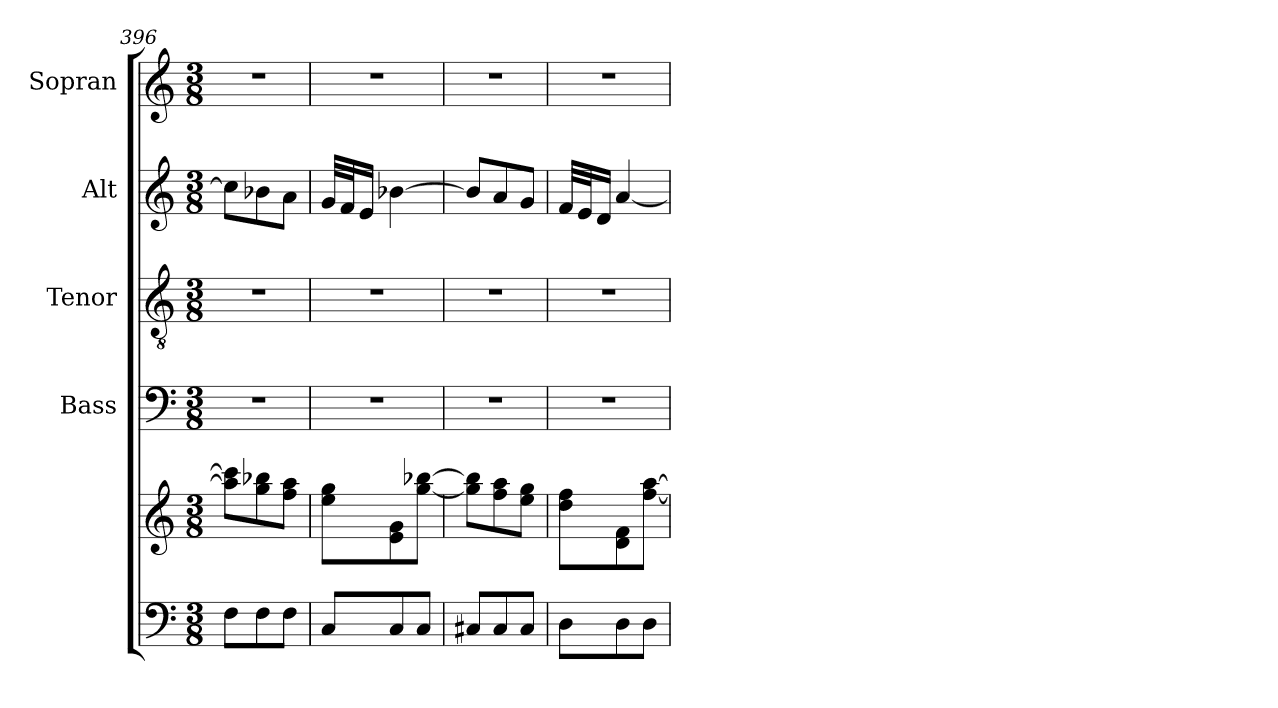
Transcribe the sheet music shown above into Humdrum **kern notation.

**kern	**kern	**kern	**kern	**kern	**kern
*part5	*part5	*part4	*part3	*part2	*part1
*staff6	*staff5	*staff4	*staff3	*staff2	*staff1
*	*	*I"Bass	*I"Tenor	*I"Alt	*I"Sopran
*	*	*I'B.	*I'T.	*I'A.	*I'S.
!!LO:LB:g=z
*clefF4	*clefG2	*clefF4	*clefGv2	*clefG2	*clefG2
*k[]	*k[]	*k[]	*k[]	*k[]	*k[]
*C:	*C:	*C:	*C:	*C:	*C:
*M3/8	*M3/8	*M3/8	*M3/8	*M3/8	*M3/8
=396	=396	=396	=396	=396	=396
8F\L	8aa\] 8ccc\]L	4.r	4.r	8cc\L]	4.r
8F\	8gg\ 8bb-X\	.	.	8b-X\	.
8F\J	8ff\ 8aa\J	.	.	8a\J	.
=397	=397	=397	=397	=397	=397
8C/L	8ee\ 8gg\L	4.r	4.r	32g/LLL	4.r
.	.	.	.	32f/J	.
.	.	.	.	16e/JJ	.
8C/	8e\ 8g\	.	.	[4b-X\	.
8C/J	[8gg\ [8bb-X\J	.	.	.	.
=398	=398	=398	=398	=398	=398
8C#X/L	8gg\] 8bb-\]L	4.r	4.r	8b-/L]	4.r
8C#/	8ff\ 8aa\	.	.	8a/	.
8C#/J	8ee\ 8gg\J	.	.	8g/J	.
=399	=399	=399	=399	=399	=399
8D\L	8dd\ 8ff\L	4.r	4.r	32f/LLL	4.r
.	.	.	.	32e/J	.
.	.	.	.	16d/JJ	.
8D\	8d\ 8f\	.	.	[4a/	.
8D\J	[8ff\ [8aa\J	.	.	.	.
=	=	=	=	=	=
*-	*-	*-	*-	*-	*-
